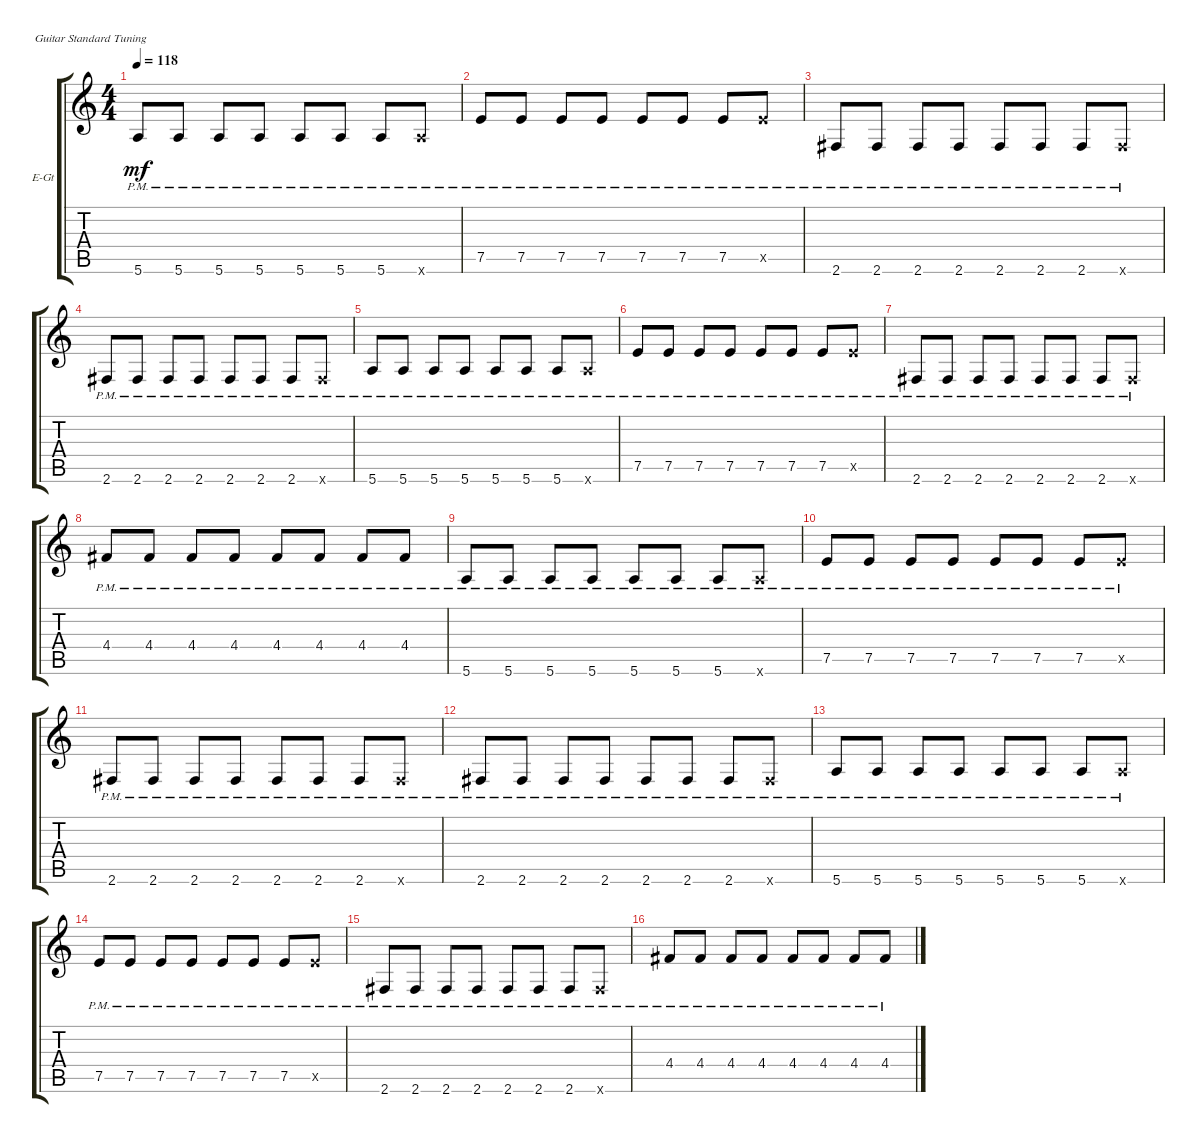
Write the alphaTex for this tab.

\defaultSystemsLayout 4
\bracketExtendMode groupsimilarinstruments
\firstSystemTrackNameOrientation horizontal
\otherSystemsTrackNameOrientation horizontal
\track ("Electric Guitar" "E-Gt") {instrument electricguitarclean}
\staff {score tabs}
\tuning (E4 B3 G3 D3 A2 E2)
\ts (4 4)
\tempo 118
\clef g2
\ks c
5.6{pm}.8{dy mf} 5.6{pm}.8 5.6{pm}.8 5.6{pm}.8 5.6{pm}.8 5.6{pm}.8 5.6{pm}.8 5.6{pm x}.8 |
7.5{pm}.8 7.5{pm}.8 7.5{pm}.8 7.5{pm}.8 7.5{pm}.8 7.5{pm}.8 7.5{pm}.8 7.5{pm x}.8 |
2.6{pm}.8 2.6{pm}.8 2.6{pm}.8 2.6{pm}.8 2.6{pm}.8 2.6{pm}.8 2.6{pm}.8 2.6{pm x}.8 |
2.6{pm}.8 2.6{pm}.8 2.6{pm}.8 2.6{pm}.8 2.6{pm}.8 2.6{pm}.8 2.6{pm}.8 2.6{pm x}.8 |
5.6{pm}.8 5.6{pm}.8 5.6{pm}.8 5.6{pm}.8 5.6{pm}.8 5.6{pm}.8 5.6{pm}.8 5.6{pm x}.8 |
7.5{pm}.8 7.5{pm}.8 7.5{pm}.8 7.5{pm}.8 7.5{pm}.8 7.5{pm}.8 7.5{pm}.8 7.5{pm x}.8 |
2.6{pm}.8 2.6{pm}.8 2.6{pm}.8 2.6{pm}.8 2.6{pm}.8 2.6{pm}.8 2.6{pm}.8 2.6{pm x}.8 |
4.4{pm}.8 4.4{pm}.8 4.4{pm}.8 4.4{pm}.8 4.4{pm}.8 4.4{pm}.8 4.4{pm}.8 4.4{pm}.8 |
5.6{pm}.8 5.6{pm}.8 5.6{pm}.8 5.6{pm}.8 5.6{pm}.8 5.6{pm}.8 5.6{pm}.8 5.6{pm x}.8 |
7.5{pm}.8 7.5{pm}.8 7.5{pm}.8 7.5{pm}.8 7.5{pm}.8 7.5{pm}.8 7.5{pm}.8 7.5{pm x}.8 |
2.6{pm}.8 2.6{pm}.8 2.6{pm}.8 2.6{pm}.8 2.6{pm}.8 2.6{pm}.8 2.6{pm}.8 2.6{pm x}.8 |
2.6{pm}.8 2.6{pm}.8 2.6{pm}.8 2.6{pm}.8 2.6{pm}.8 2.6{pm}.8 2.6{pm}.8 2.6{pm x}.8 |
5.6{pm}.8 5.6{pm}.8 5.6{pm}.8 5.6{pm}.8 5.6{pm}.8 5.6{pm}.8 5.6{pm}.8 5.6{pm x}.8 |
7.5{pm}.8 7.5{pm}.8 7.5{pm}.8 7.5{pm}.8 7.5{pm}.8 7.5{pm}.8 7.5{pm}.8 7.5{pm x}.8 |
2.6{pm}.8 2.6{pm}.8 2.6{pm}.8 2.6{pm}.8 2.6{pm}.8 2.6{pm}.8 2.6{pm}.8 2.6{pm x}.8 |
4.4{pm}.8 4.4{pm}.8 4.4{pm}.8 4.4{pm}.8 4.4{pm}.8 4.4{pm}.8 4.4{pm}.8 4.4{pm}.8
